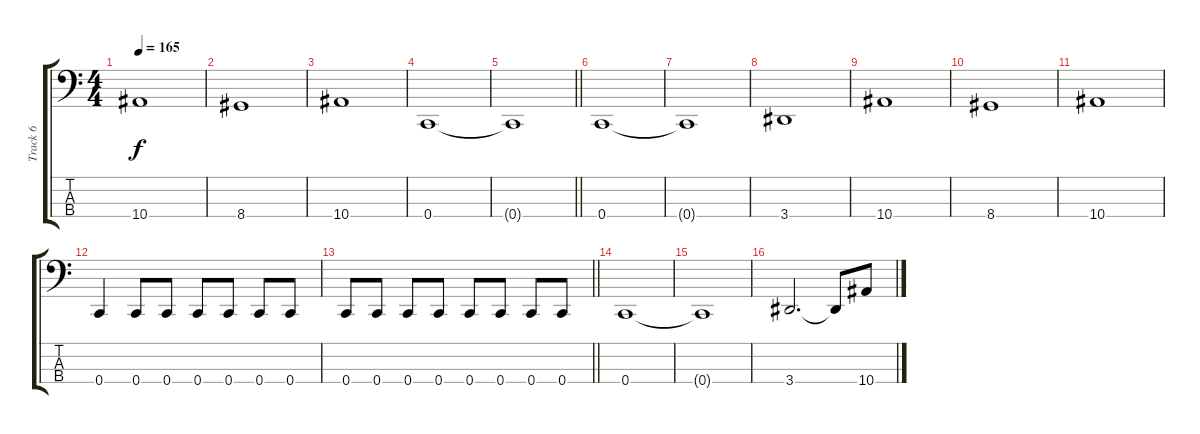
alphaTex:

\track ("Track 6" "Track 6") {instrument electricbasspick}
\staff {score tabs}
\tuning (F2 C2 G1 C1) {hide}
\ts (4 4)
\tempo 165
\clef f4
\ks c
10.4.1{dy f} |
8.4.1 |
10.4.1 |
0.4.1 |
\barLineRight lightlight
0.4{t}.1 |
0.4.1 |
0.4{t}.1 |
3.4.1 |
10.4.1 |
8.4.1 |
10.4.1 |
0.4.4 0.4.8 0.4.8 0.4.8 0.4.8 0.4.8 0.4.8 |
\barLineRight lightlight
0.4.8 0.4.8 0.4.8 0.4.8 0.4.8 0.4.8 0.4.8 0.4.8 |
0.4.1 |
0.4{t}.1 |
3.4.2{d} 3.4{t}.8 10.4.8
